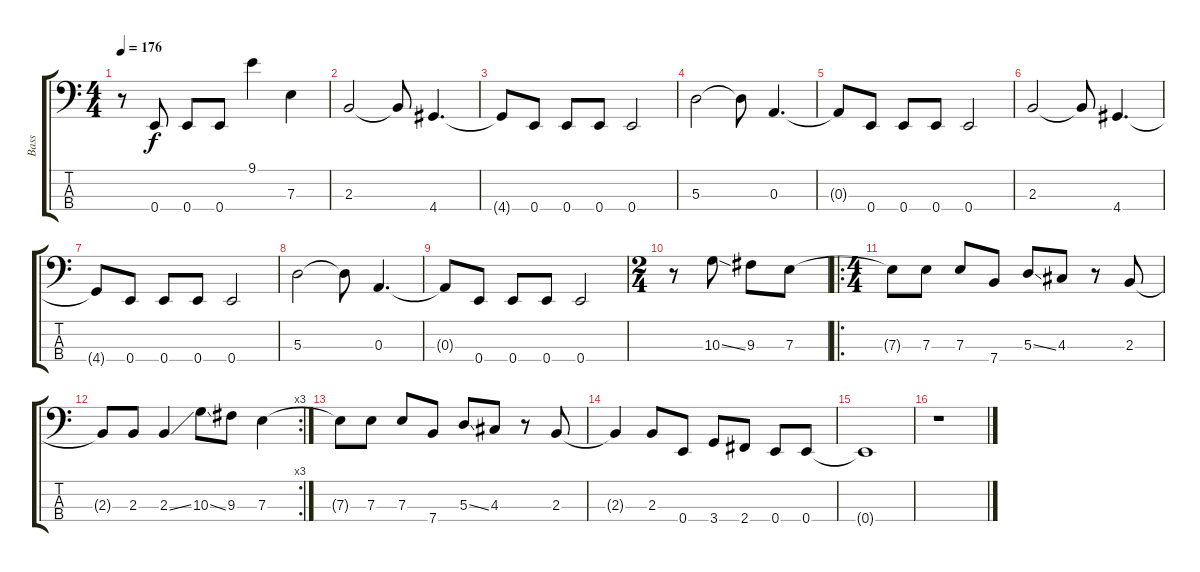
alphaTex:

\track ("Bass" "Bass") {instrument electricbassfinger}
\staff {score tabs}
\tuning (G2 D2 A1 E1) {hide}
\ts (4 4)
\tempo 176
\clef f4
\ks c
r.8{dy f} 0.4.8 0.4.8 0.4.8 9.1.4 7.3.4 |
2.3.2 2.3{t}.8 4.4.4{d} |
4.4{t}.8 0.4.8 0.4.8 0.4.8 0.4.2 |
5.3.2 5.3{t}.8 0.3.4{d} |
0.3{t}.8 0.4.8 0.4.8 0.4.8 0.4.2 |
2.3.2 2.3{t}.8 4.4.4{d} |
4.4{t}.8 0.4.8 0.4.8 0.4.8 0.4.2 |
5.3.2 5.3{t}.8 0.3.4{d} |
0.3{t}.8 0.4.8 0.4.8 0.4.8 0.4.2 |
\ts (2 4)
r.8 10.3{ss}.8 9.3.8 7.3.8 |
\ro
\ts (4 4)
7.3{t}.8 7.3.8 7.3.8 7.4.8 5.3{ss}.8 4.3.8 r.8 2.3.8 |
\rc 3
2.3{t}.8 2.3.8 2.3{ss}.4 10.3{ss}.8 9.3.8 7.3.4 |
7.3{t}.8 7.3.8 7.3.8 7.4.8 5.3{ss}.8 4.3.8 r.8 2.3.8 |
2.3{t}.4 2.3.8 0.4.8 3.4.8 2.4.8 0.4.8 0.4.8 |
0.4{t}.1 |
r.1
